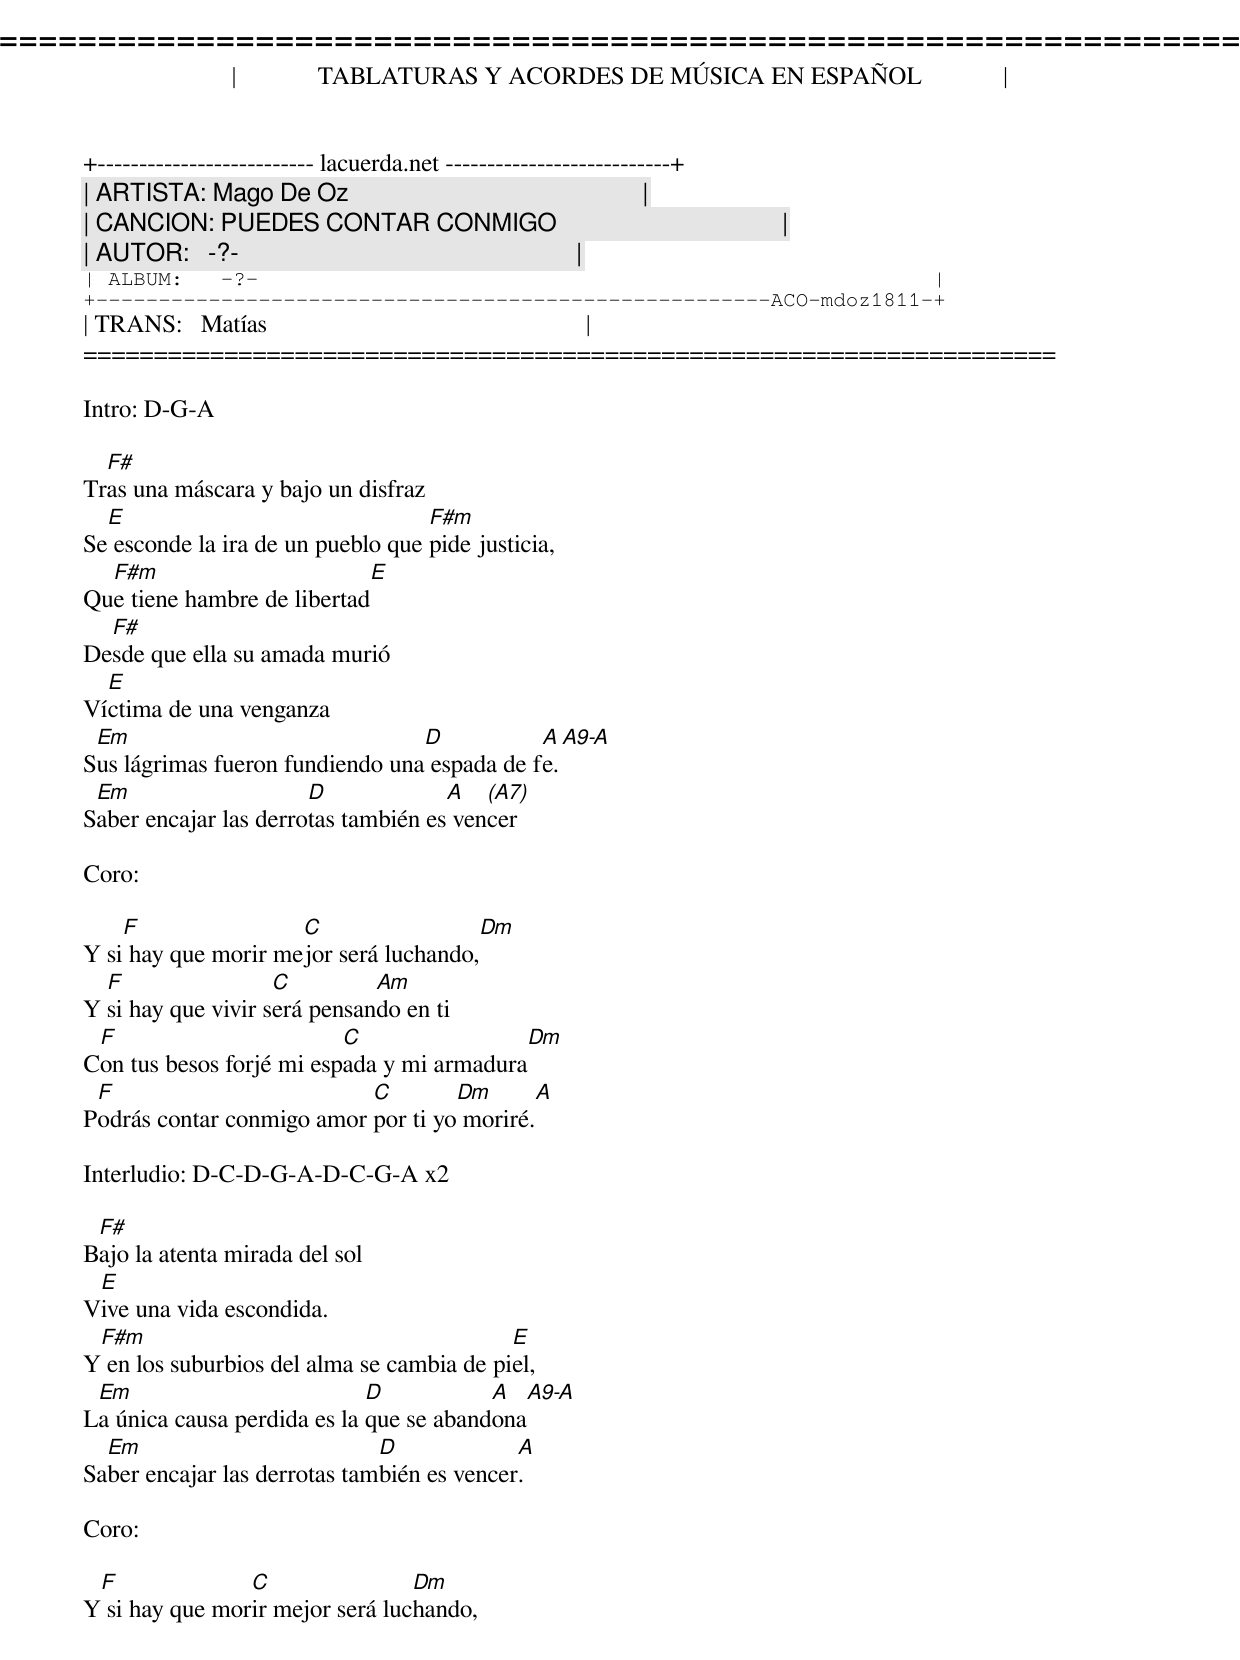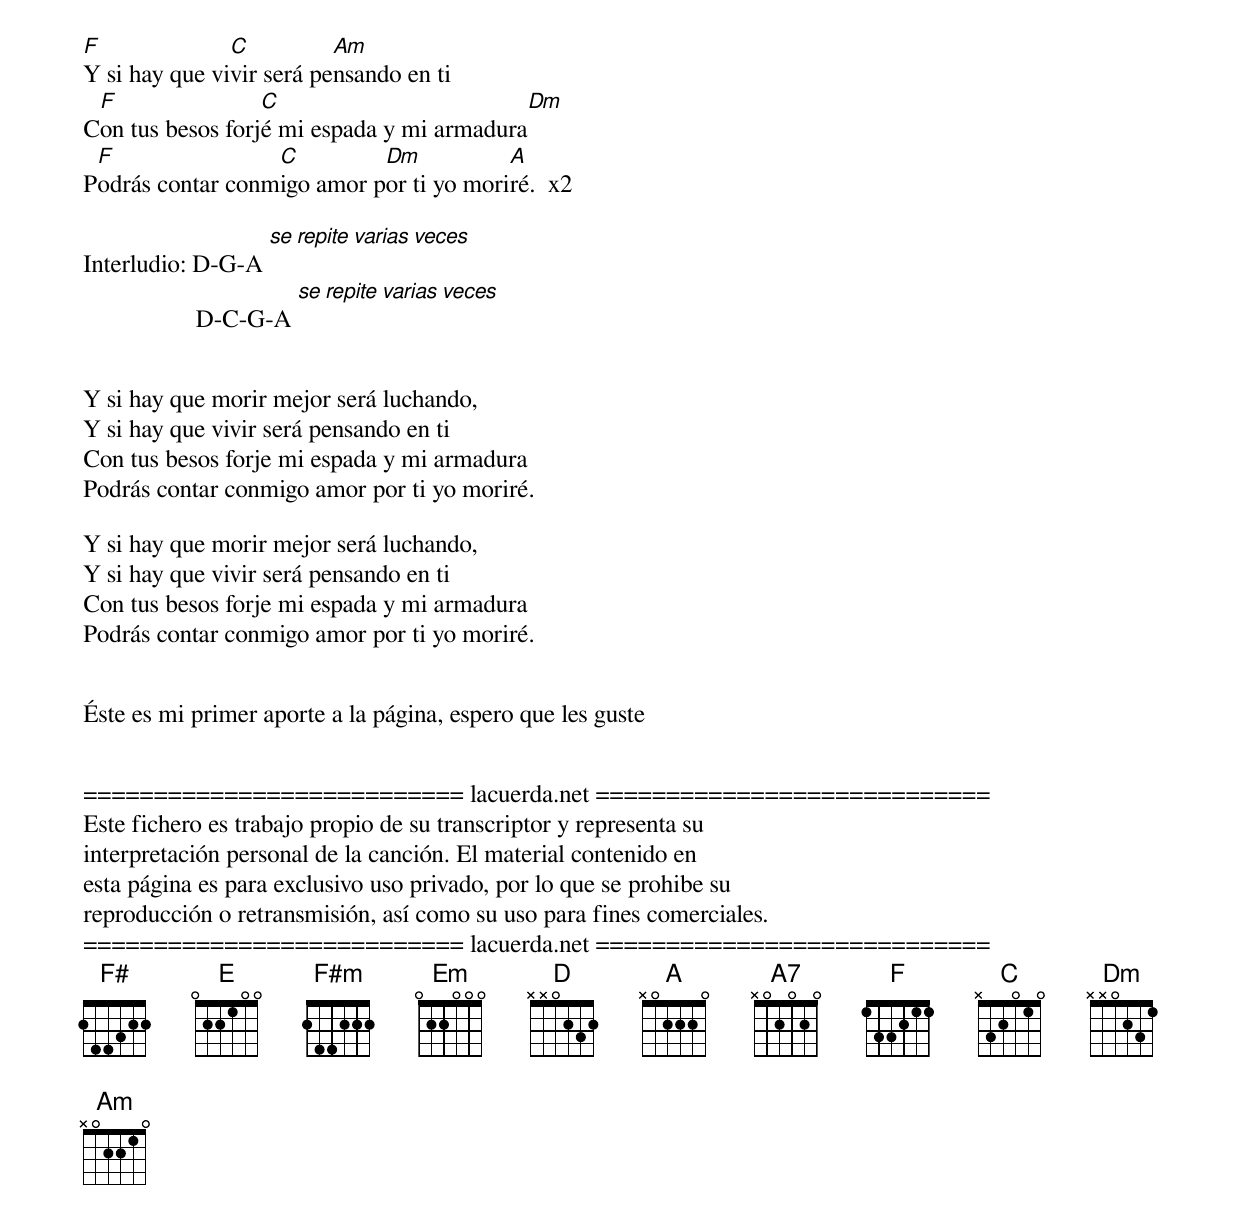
=====================================================================
|             TABLATURAS Y ACORDES DE MÚSICA EN ESPAÑOL             |
+-------------------------- lacuerda.net ---------------------------+
| ARTISTA: Mago De Oz                                               |
| CANCION: PUEDES CONTAR CONMIGO                                    |
| AUTOR:   -?-                                                      |
| ALBUM:   -?-                                                      |
+------------------------------------------------------ACO-mdoz1811-+
| TRANS:   Matías                                                   |
=====================================================================

Intro: D-G-A

  F#
Tras una máscara y bajo un disfraz
  E                                F#m
Se esconde la ira de un pueblo que pide justicia,
  F#m                          E
Que tiene hambre de libertad
  F#
Desde que ella su amada murió
  E
Víctima de una venganza
 Em                              D           A    A9-A
Sus lágrimas fueron fundiendo una espada de fe.
 Em                    D             A   (A7)
Saber encajar las derrotas también es vencer

Coro:

    F                C                         Dm
Y si hay que morir mejor será luchando,
  F                 C         Am
Y si hay que vivir será pensando en ti
 F                        C                      Dm
Con tus besos forjé mi espada y mi armadura
 F                         C        Dm       A
Podrás contar conmigo amor por ti yo moriré.

Interludio: D-C-D-G-A-D-C-G-A x2

 F#
Bajo la atenta mirada del sol
 E
Vive una vida escondida.
 F#m                                       E
Y en los suburbios del alma se cambia de piel,
 Em                          D           A            A9-A
La única causa perdida es la que se abandona
  Em                          D             A
Saber encajar las derrotas también es vencer.

Coro:

 F              C                Dm
Y si hay que morir mejor será luchando,
F              C          Am
Y si hay que vivir será pensando en ti
 F                C                               Dm
Con tus besos forjé mi espada y mi armadura
 F                C         Dm           A
Podrás contar conmigo amor por ti yo moriré.  x2

Interludio: D-G-A [se repite varias veces]
                  D-C-G-A [se repite varias veces]


Y si hay que morir mejor será luchando,
Y si hay que vivir será pensando en ti
Con tus besos forje mi espada y mi armadura
Podrás contar conmigo amor por ti yo moriré.

Y si hay que morir mejor será luchando,
Y si hay que vivir será pensando en ti
Con tus besos forje mi espada y mi armadura
Podrás contar conmigo amor por ti yo moriré.


Éste es mi primer aporte a la página, espero que les guste


=========================== lacuerda.net ============================
Este fichero es trabajo propio de su transcriptor y representa su
interpretación personal de la canción. El material contenido en
esta página es para exclusivo uso privado, por lo que se prohibe su
reproducción o retransmisión, así como su uso para fines comerciales.
=========================== lacuerda.net ============================
